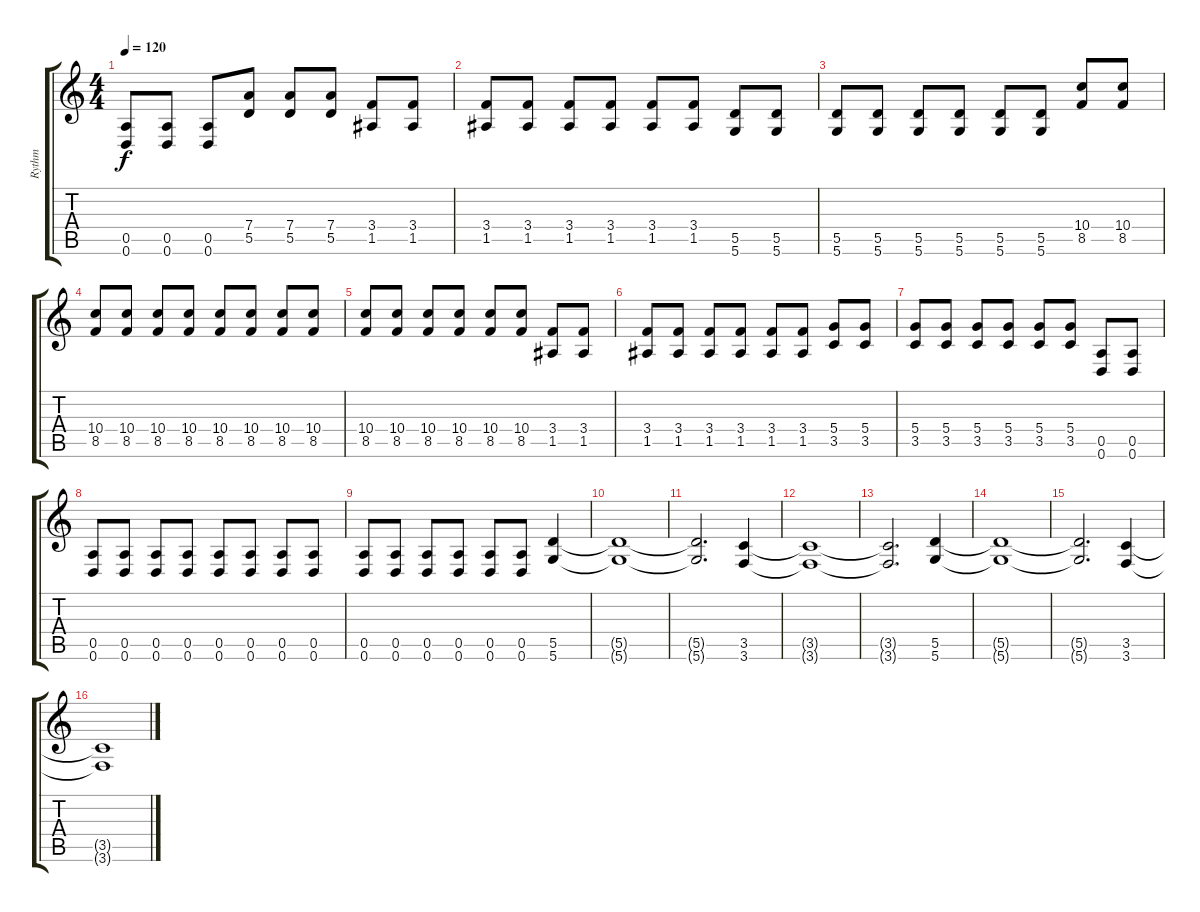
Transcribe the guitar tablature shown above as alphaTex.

\track ("Rythm" "Rythm") {instrument overdrivenguitar}
\staff {score tabs}
\tuning (E4 B3 G3 D3 A2 D2) {hide}
\ts (4 4)
\tempo 120
\clef g2
\ks c
(0.5 0.6).8{dy f} (0.5 0.6).8 (0.5 0.6).8 (7.4 5.5).8 (7.4 5.5).8 (7.4 5.5).8 (3.4 1.5).8 (3.4 1.5).8 |
(3.4 1.5).8 (3.4 1.5).8 (3.4 1.5).8 (3.4 1.5).8 (3.4 1.5).8 (3.4 1.5).8 (5.5 5.6).8 (5.5 5.6).8 |
(5.5 5.6).8 (5.5 5.6).8 (5.5 5.6).8 (5.5 5.6).8 (5.5 5.6).8 (5.5 5.6).8 (10.4 8.5).8 (10.4 8.5).8 |
(10.4 8.5).8 (10.4 8.5).8 (10.4 8.5).8 (10.4 8.5).8 (10.4 8.5).8 (10.4 8.5).8 (10.4 8.5).8 (10.4 8.5).8 |
(10.4 8.5).8 (10.4 8.5).8 (10.4 8.5).8 (10.4 8.5).8 (10.4 8.5).8 (10.4 8.5).8 (3.4 1.5).8 (3.4 1.5).8 |
(3.4 1.5).8 (3.4 1.5).8 (3.4 1.5).8 (3.4 1.5).8 (3.4 1.5).8 (3.4 1.5).8 (5.4 3.5).8 (5.4 3.5).8 |
(5.4 3.5).8 (5.4 3.5).8 (5.4 3.5).8 (5.4 3.5).8 (5.4 3.5).8 (5.4 3.5).8 (0.5 0.6).8 (0.5 0.6).8 |
(0.5 0.6).8 (0.5 0.6).8 (0.5 0.6).8 (0.5 0.6).8 (0.5 0.6).8 (0.5 0.6).8 (0.5 0.6).8 (0.5 0.6).8 |
(0.5 0.6).8 (0.5 0.6).8 (0.5 0.6).8 (0.5 0.6).8 (0.5 0.6).8 (0.5 0.6).8 (5.5 5.6).4 |
(5.5{t} 5.6{t}).1 |
(5.5{t} 5.6{t}).2{d} (3.5 3.6).4 |
(3.5{t} 3.6{t}).1 |
(3.5{t} 3.6{t}).2{d} (5.5 5.6).4 |
(5.5{t} 5.6{t}).1 |
(5.5{t} 5.6{t}).2{d} (3.5 3.6).4 |
(3.5{t} 3.6{t}).1
